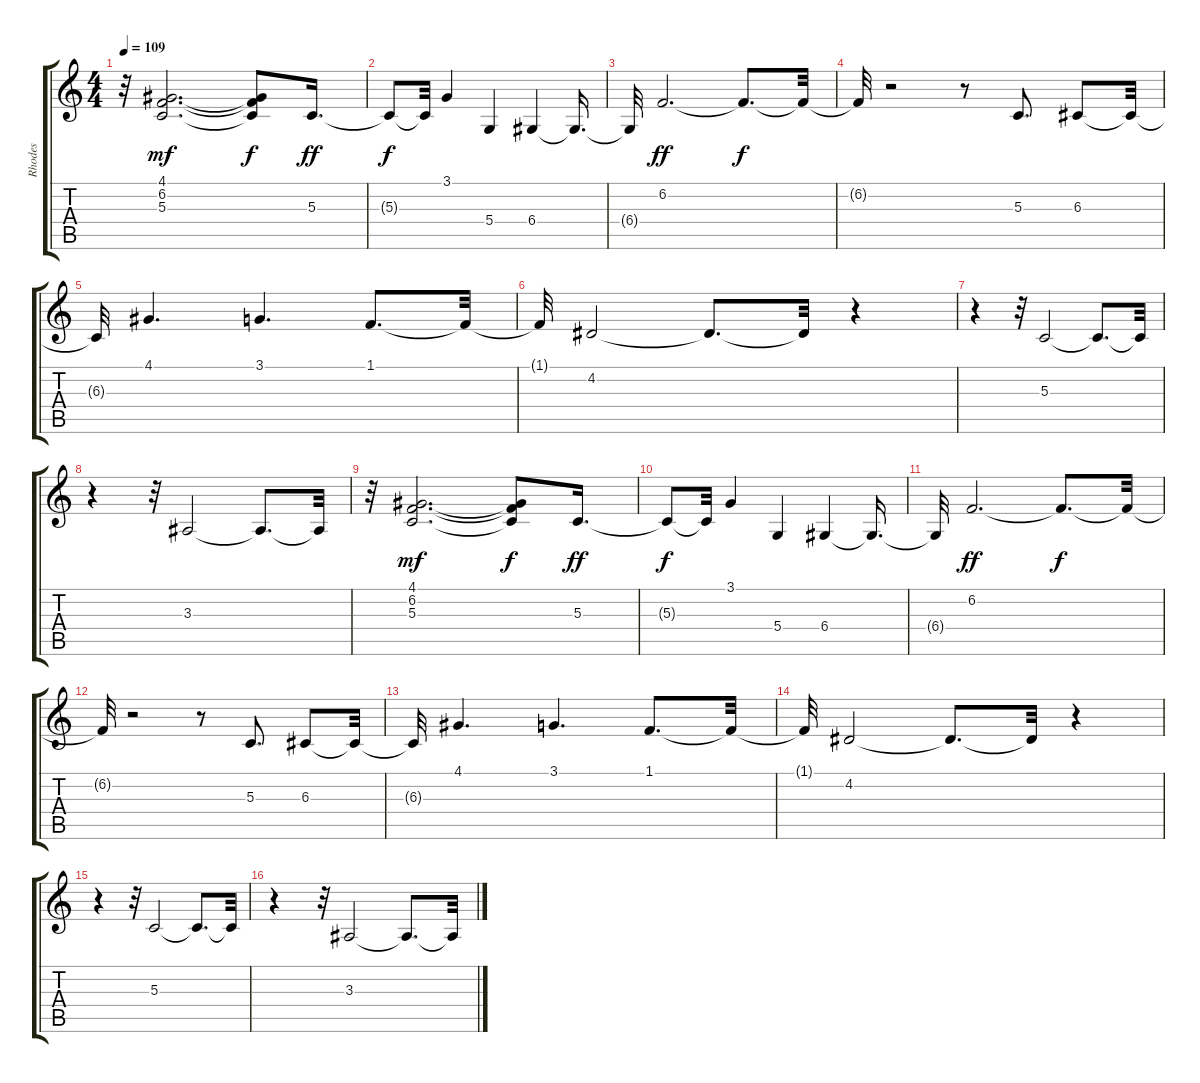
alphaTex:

\track ("Rhodes" "Rhodes") {instrument electricpiano1}
\staff {score tabs}
\tuning (E4 B3 G3 D3 A2 E2) {hide}
\ts (4 4)
\tempo 109
\clef g2
\ks c
r.32{dy mf} (4.1 6.2 5.3).2{d} (4.1{t} 6.2{t} 5.3{t}).8{dy f} 5.3.16{d dy ff} |
5.3{t}.8{dy f} 5.3{t}.32 3.1.4 5.4.4 6.4.4 6.4{t}.16{d} |
6.4{t}.32 6.2.2{d dy ff} 6.2{t}.8{d dy f} 6.2{t}.32 |
6.2{t}.32 r.2 r.8 5.3.8{d} 6.3.8 6.3{t}.32 |
6.3{t}.32 4.1.4{d} 3.1.4{d} 1.1.8{d} 1.1{t}.32 |
1.1{t}.32 4.2.2 4.2{t}.8{d} 4.2{t}.32 r.4 |
r.4 r.32 5.3.2 5.3{t}.8{d} 5.3{t}.32 |
r.4 r.32 3.3.2 3.3{t}.8{d} 3.3{t}.32 |
r.32 (4.1 6.2 5.3).2{d dy mf} (4.1{t} 6.2{t} 5.3{t}).8{dy f} 5.3.16{d dy ff} |
5.3{t}.8{dy f} 5.3{t}.32 3.1.4 5.4.4 6.4.4 6.4{t}.16{d} |
6.4{t}.32 6.2.2{d dy ff} 6.2{t}.8{d dy f} 6.2{t}.32 |
6.2{t}.32 r.2 r.8 5.3.8{d} 6.3.8 6.3{t}.32 |
6.3{t}.32 4.1.4{d} 3.1.4{d} 1.1.8{d} 1.1{t}.32 |
1.1{t}.32 4.2.2 4.2{t}.8{d} 4.2{t}.32 r.4 |
r.4 r.32 5.3.2 5.3{t}.8{d} 5.3{t}.32 |
r.4 r.32 3.3.2 3.3{t}.8{d} 3.3{t}.32
